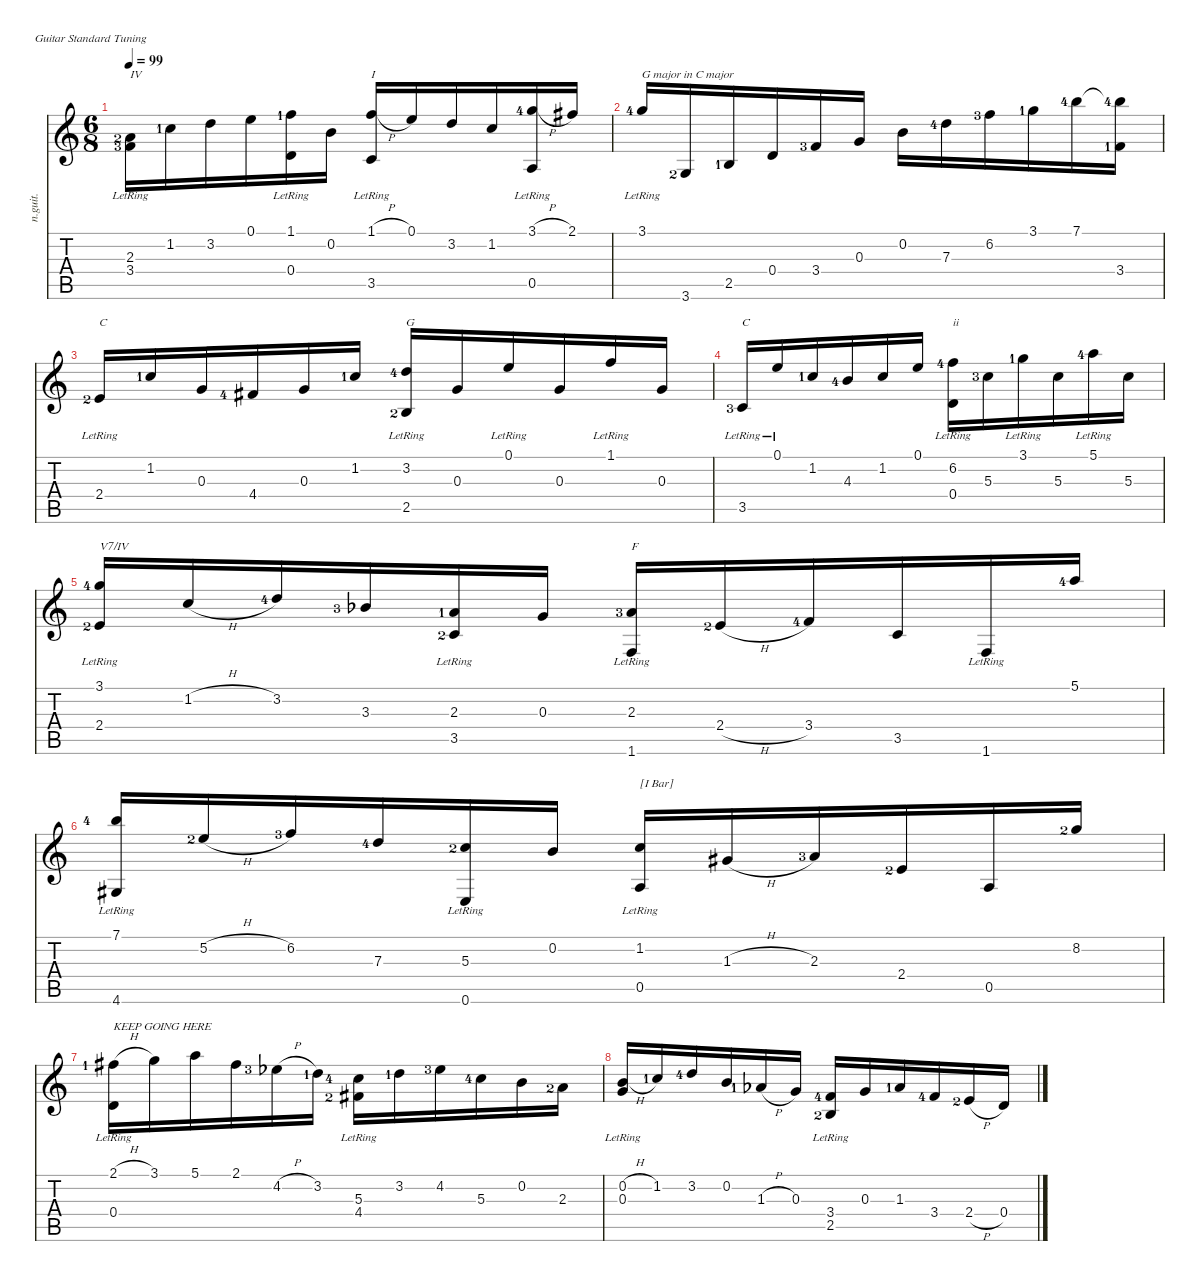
\defaultSystemsLayout 4
\hideDynamics
\bracketExtendMode nobrackets
\track ("Nylon Guitar" "n.guit.") {instrument acousticguitarnylon}
\staff {score tabs}
\tuning (E4 B3 G3 D3 A2 E2)
\ts (6 8)
\tempo 99
\clef g2
\ks c
(2.3{lf 3} 3.4{lr lf 4}).16{txt "IV" dy mf beam Down} 1.2{lf 2}.16{beam Down} 3.2.16{beam Down} 0.1.16{beam Down} (1.1{lf 2} 0.4{lr}).16{beam Down} 0.2.16{beam Down} (1.1{h} 3.5{lr}).16{txt "I" beam Up} 0.1.16{beam Up} 3.2.16{beam Up} 1.2.16{beam Up} (3.1{h lf 5} 0.5{lr}).16{beam Up} 2.1{acc #}.16{beam Up} |
3.1{lr lf 5}.16{txt "G major in C major" beam Up} 3.6{lf 3}.16{beam Up} 2.5{lf 2}.16{beam Up} 0.4.16{beam Up} 3.4{lf 4}.16{beam Up} 0.3.16{beam Up} 0.2.16{beam Down} 7.3{lf 5}.16{beam Down} 6.2{lf 4}.16{beam Down} 3.1{lf 2}.16{beam Down} 7.1{lf 5}.16{beam Down} (3.4{lf 2} 7.1{t lf 5}).16{beam Down} |
2.4{lr lf 3}.16{txt "C" beam Up} 1.2{lf 2}.16{beam Up} 0.3.16{beam Up} 4.4{lf 5 acc #}.16{beam Up} 0.3.16{beam Up} 1.2{lf 2}.16{beam Up} (3.2{lr lf 5} 2.5{lr lf 3}).16{txt "G" beam Up} 0.3.16{beam Up} 0.1{lr}.16{beam Up} 0.3.16{beam Up} 1.1{lr}.16{beam Up} 0.3.16{beam Up} |
3.5{lr lf 4}.16{txt "C" beam Up} 0.1{lr}.16{beam Up} 1.2{lf 2}.16{beam Up} 4.3{lf 5}.16{beam Up} 1.2.16{beam Up} 0.1.16{beam Up} (6.2{lr lf 5} 0.4{lr}).16{txt "ii" beam Down} 5.3{lf 4}.16{beam Down} 3.1{lr lf 2}.16{beam Down} 5.3.16{beam Down} 5.1{lr lf 5}.16{beam Down} 5.3.16{beam Down} |
(3.1{lr lf 5} 2.4{lr lf 3}).16{txt "V7/IV" beam Up} 1.2{h}.16{beam Up} 3.2{lf 5}.16{beam Up} 3.3{lf 4 acc b}.16{beam Up} (2.3{lf 2} 3.5{lr lf 3}).16{beam Up} 0.3.16{beam Up} (2.3{lf 4} 1.6{lr}).16{txt "F" beam Up} 2.4{h lf 3}.16{beam Up} 3.4{lf 5}.16{beam Up} 3.5.16{beam Up} 1.6{lr}.16{beam Up} 5.1{lf 5}.16{beam Up} |
(7.1{lf 5} 4.6{lr acc #}).16{beam Up} 5.2{h lf 3}.16{beam Up} 6.2{lf 4}.16{beam Up} 7.3{lf 5}.16{beam Up} (5.3{lf 3} 0.6{lr}).16{beam Up} 0.2.16{beam Up} (1.2 0.5{lr}).16{txt "[I Bar]" beam Up} 1.3{h acc #}.16{beam Up} 2.3{lf 4}.16{beam Up} 2.4{lf 3}.16{beam Up} 0.5.16{beam Up} 8.2{lf 3}.16{beam Up} |
(2.1{h lf 2 acc #} 0.4{lr}).16{txt "KEEP GOING HERE" beam Down} 3.1.16{beam Down} 5.1.16{beam Down} 2.1{acc #}.16{beam Down} 4.2{h lf 4 acc b}.16{beam Down} 3.2{lf 2}.16{beam Down} (5.3{lf 5} 4.4{lr lf 3 acc #}).16{beam Down} 3.2{lf 2}.16{beam Down} 4.2{lf 4 acc b}.16{beam Down} 5.3{lf 5}.16{beam Down} 0.2.16{beam Down} 2.3{lf 3}.16{beam Down} |
(0.2{h} 0.3{lr}).16{beam Up} 1.2{lf 2}.16{beam Up} 3.2{lf 5}.16{beam Up} 0.2.16{beam Up} 1.3{h lf 2 acc b}.16{beam Up} 0.3.16{beam Up} (3.4{lf 5} 2.5{lr lf 3}).16{beam Up} 0.3.16{beam Up} 1.3{lf 2 acc b}.16{beam Up} 3.4{lf 5}.16{beam Up} 2.4{h lf 3}.16{beam Up} 0.4.16{beam Up}
